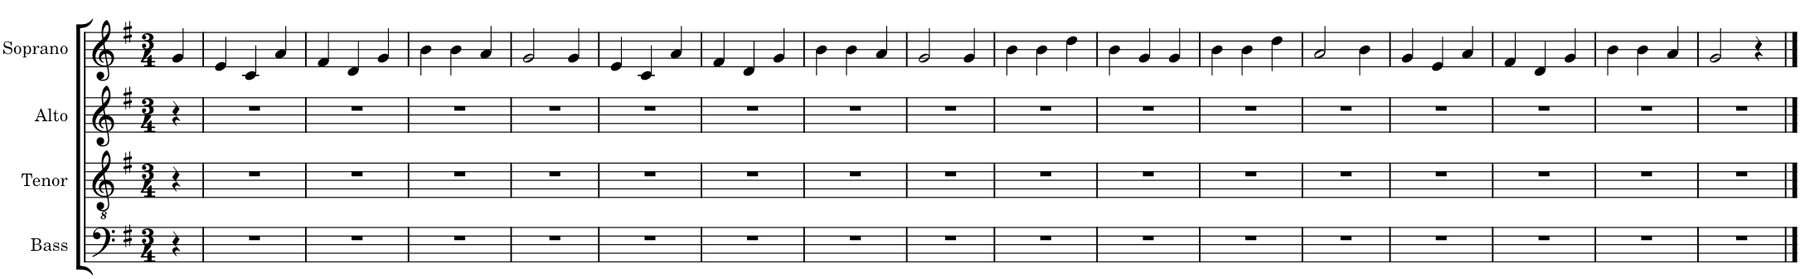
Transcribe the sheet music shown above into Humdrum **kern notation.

**kern	**kern	**kern	**kern
*part4	*part3	*part2	*part1
*staff4	*staff3	*staff2	*staff1
*I"Bass	*I"Tenor	*I"Alto	*I"Soprano
*I'B.	*I'T.	*I'A.	*I'S.
*clefF4	*clefGv2	*clefG2	*clefG2
*k[f#]	*k[f#]	*k[f#]	*k[f#]
*M3/4	*M3/4	*M3/4	*M3/4
=	=	=	=
4r	4r	4r	4g/
=1	=1	=1	=1
2.r	2.r	2.r	4e/
.	.	.	4c/
.	.	.	4a/
=2	=2	=2	=2
2.r	2.r	2.r	4f#/
.	.	.	4d/
.	.	.	4g/
=3	=3	=3	=3
2.r	2.r	2.r	4b\
.	.	.	4b\
.	.	.	4a/
=4	=4	=4	=4
2.r	2.r	2.r	2g/
.	.	.	4g/
=5	=5	=5	=5
2.r	2.r	2.r	4e/
.	.	.	4c/
.	.	.	4a/
=6	=6	=6	=6
2.r	2.r	2.r	4f#/
.	.	.	4d/
.	.	.	4g/
=7	=7	=7	=7
2.r	2.r	2.r	4b\
.	.	.	4b\
.	.	.	4a/
=8	=8	=8	=8
2.r	2.r	2.r	2g/
.	.	.	4g/
=9	=9	=9	=9
2.r	2.r	2.r	4b\
.	.	.	4b\
.	.	.	4dd\
=10	=10	=10	=10
2.r	2.r	2.r	4b\
.	.	.	4g/
.	.	.	4g/
=11	=11	=11	=11
2.r	2.r	2.r	4b\
.	.	.	4b\
.	.	.	4dd\
=12	=12	=12	=12
2.r	2.r	2.r	2a/
.	.	.	4b\
=13	=13	=13	=13
2.r	2.r	2.r	4g/
.	.	.	4e/
.	.	.	4a/
=14	=14	=14	=14
2.r	2.r	2.r	4f#/
.	.	.	4d/
.	.	.	4g/
=15	=15	=15	=15
2.r	2.r	2.r	4b\
.	.	.	4b\
.	.	.	4a/
=16	=16	=16	=16
2.r	2.r	2.r	2g/
.	.	.	4r
==	==	==	==
*-	*-	*-	*-
